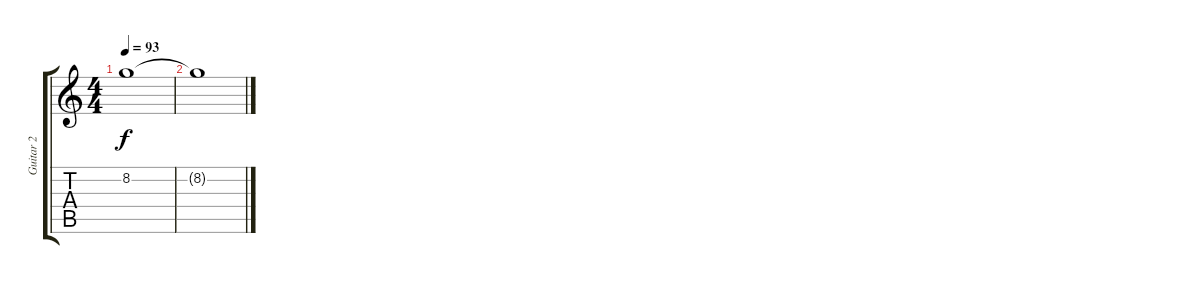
\track ("Guitar 2" "Guitar 2") {instrument electricguitarjazz}
\staff {score tabs}
\tuning (E4 B3 G3 D3 A2 E2) {hide}
\ts (4 4)
\tempo 93
\clef g2
\ks c
8.2.1{dy f} |
8.2{t}.1
